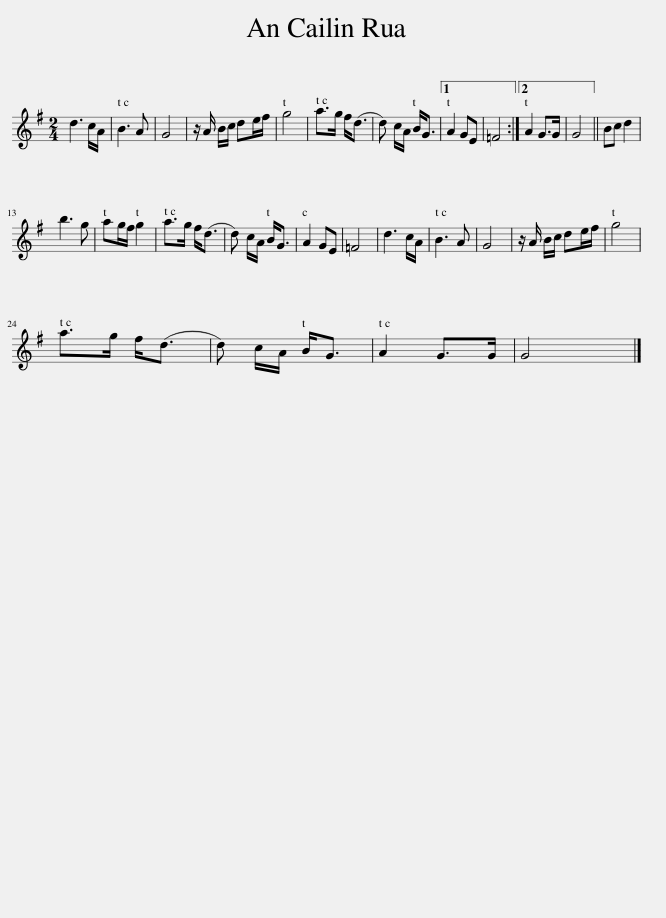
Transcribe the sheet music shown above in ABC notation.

X:1
L:1/8
M:2/4
I:linebreak $
K:G
V:1 treble
V:1
 d3 c/A/ | B3 A | G4 | z/ A/ B/c/ de/f/ | g4 | %5
 a>g f<(d | d) c/A/ B<G |1 A2 GE | =F4 :|2 A2 G>G | %10
 G4 || Bc d2 |$ b3 g | ag/f/ g2 | a>g f<(d | %15
 d) c/A/ B<G | A2 GE | =F4 | d3 c/A/ | B3 A | %20
 G4 | z/ A/ B/c/ de/f/ | g4 |$ a>g f<(d | d) c/A/ B<G | %25
 A2 G>G | G4 |] %27
